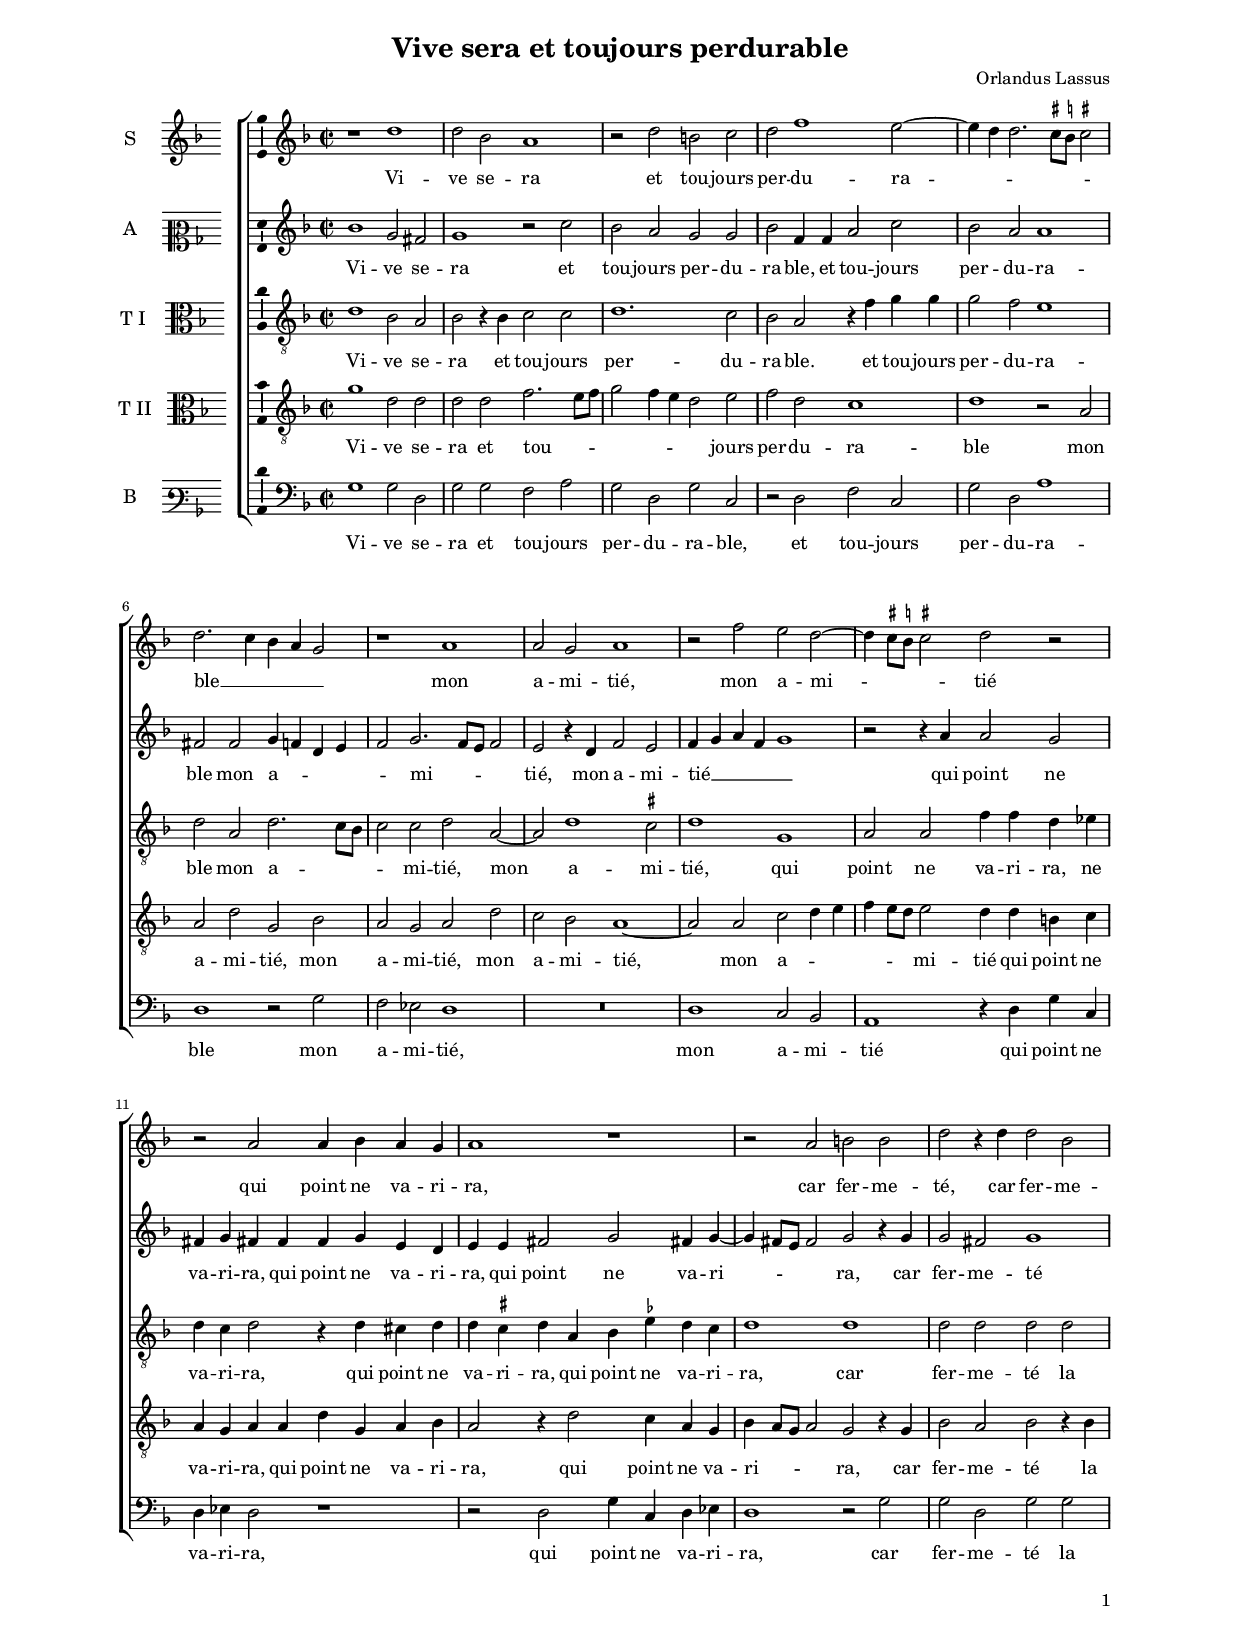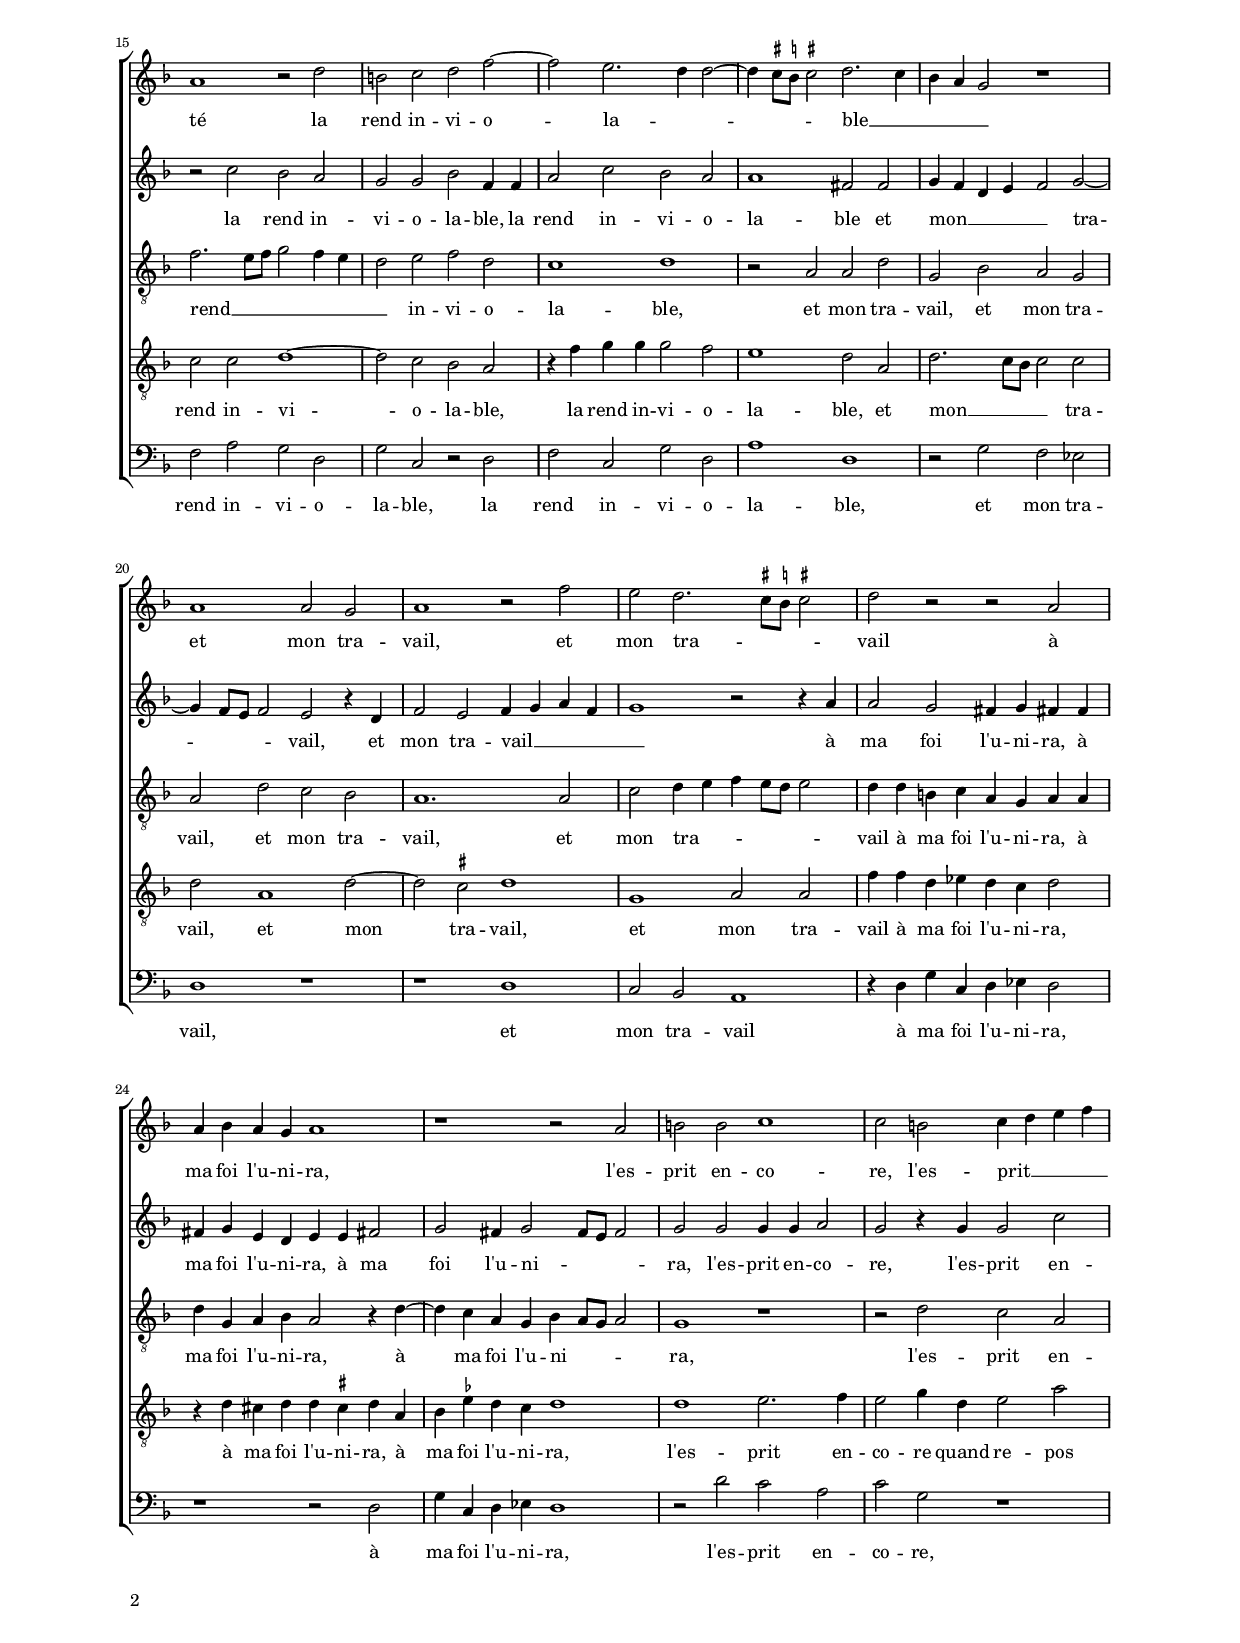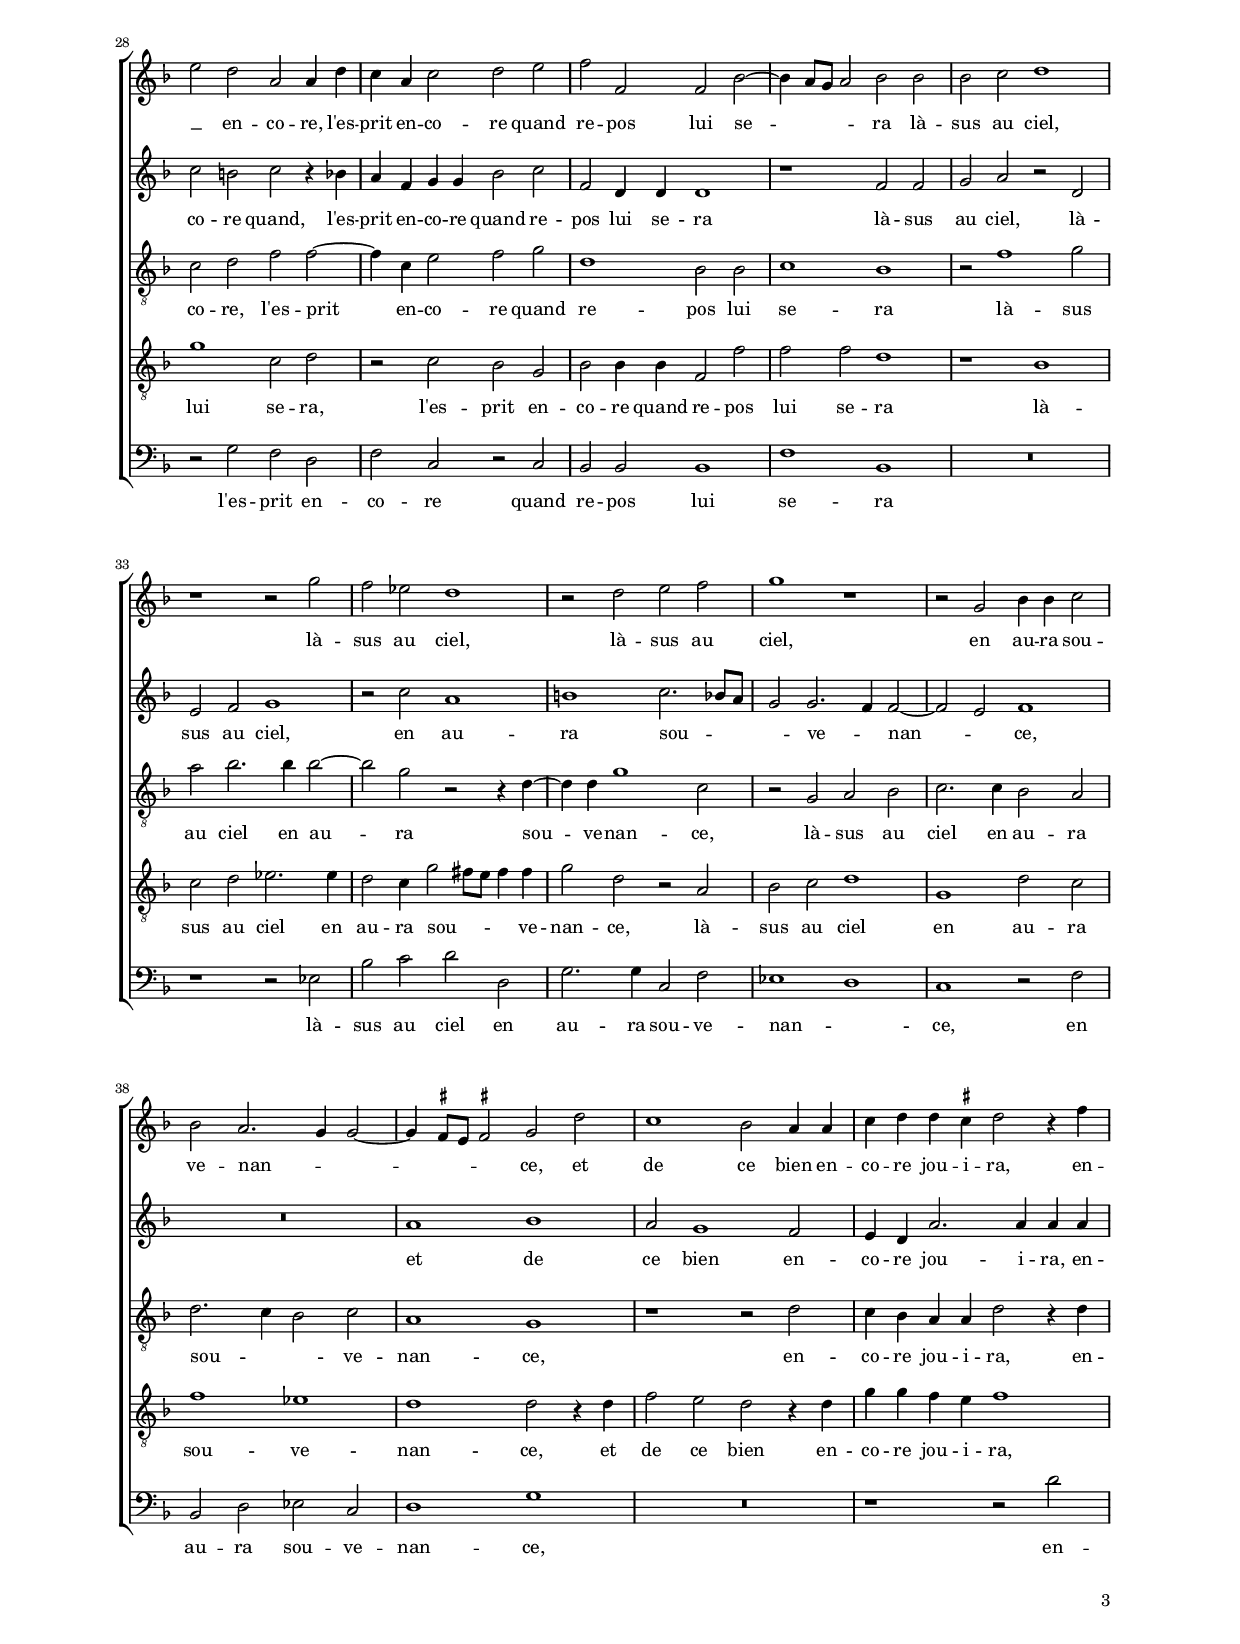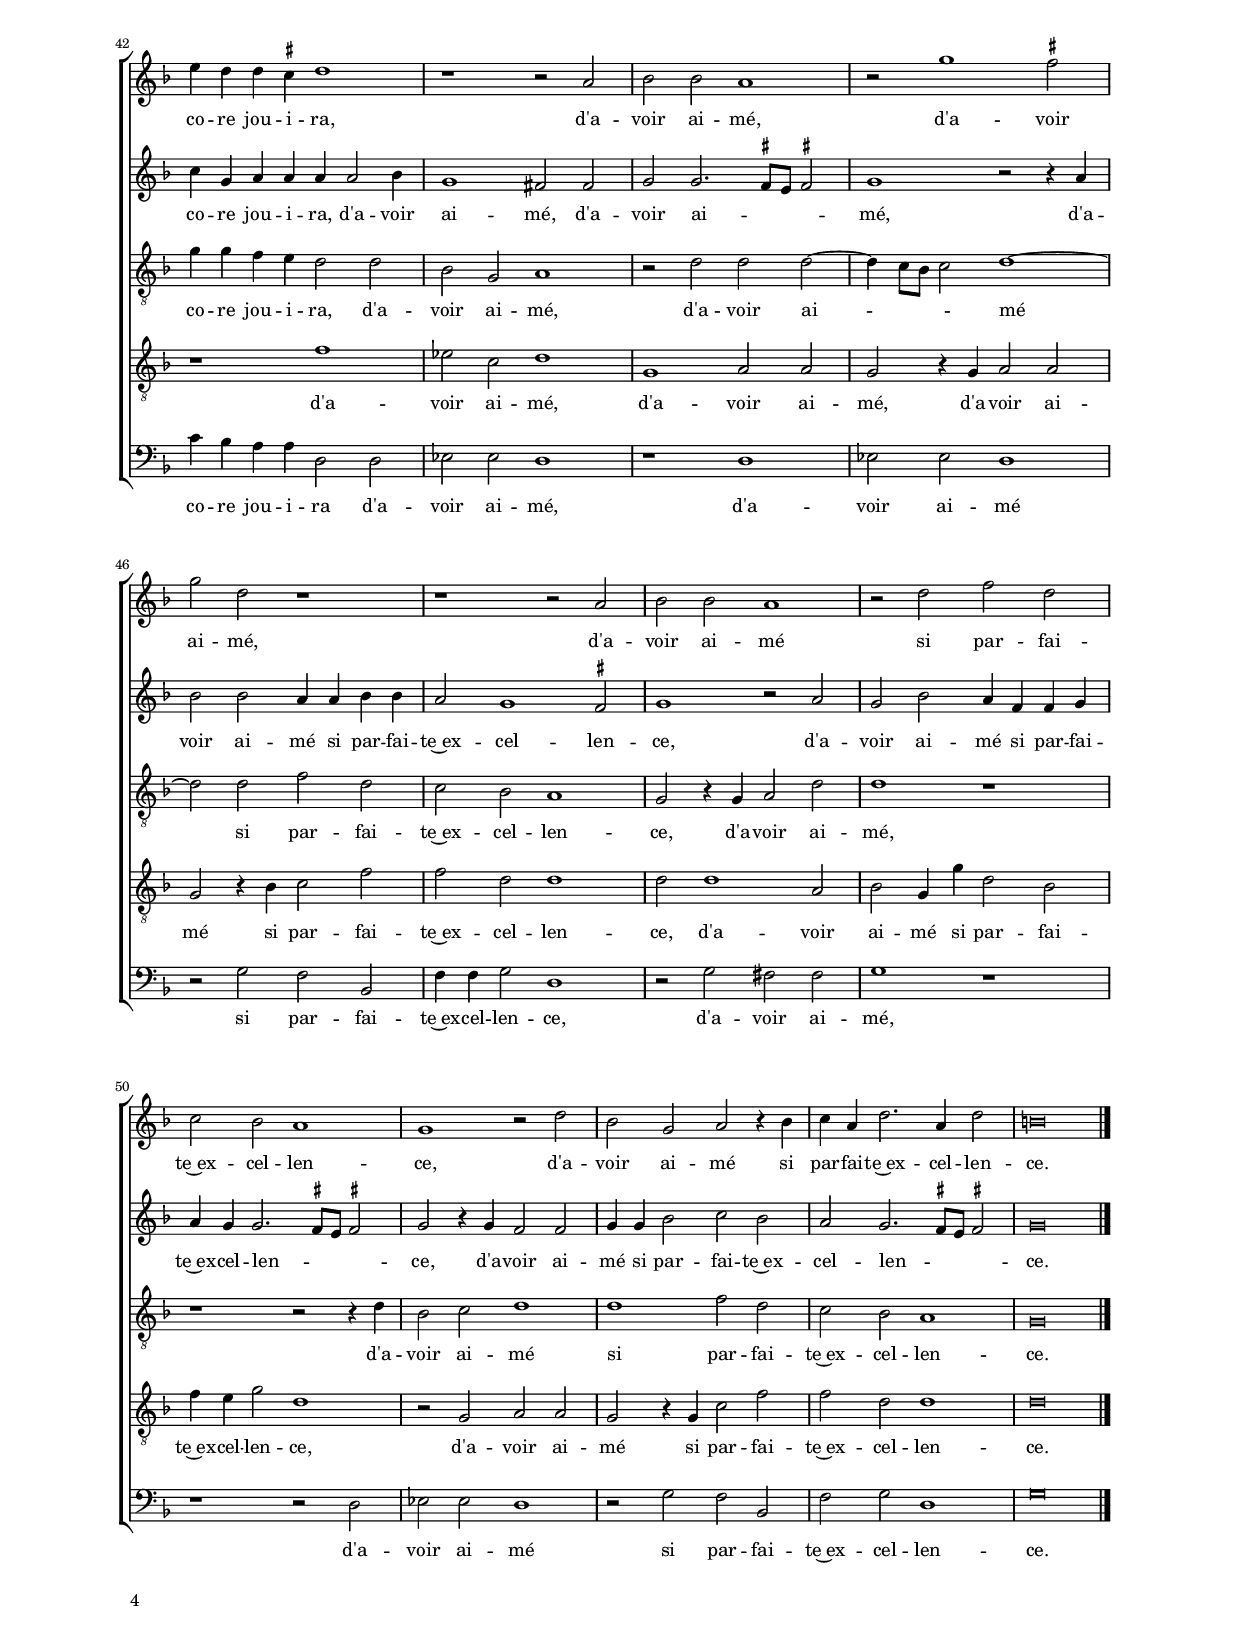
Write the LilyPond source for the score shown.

\header
{
  title="Vive sera et toujours perdurable"
  composer=\markup { \column { "Orlandus Lassus" \vspace #0.5 } }
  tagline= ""
}

\version "2.24.1"
\language deutsch
#(set-global-staff-size 15)
% #(set-default-paper-size "letter")
#(ly:set-option 'point-and-click #f)




	ficta = { \once \set suggestAccidentals = ##t }

	forget = #(define-music-function (music) (ly:music?) #{
		\accidentalStyle forget
		$music
		\accidentalStyle default
		#})

    
    
\paper
	{
	top-margin = 1.8 \cm
	bottom-margin = 1.2 \cm
	left-margin = 2.2 \cm
	right-margin = 2.2 \cm
	ragged-bottom = ##f
	ragged-last-bottom = ##f
	print-page-number = ##f
	system-system-spacing = #'((basic-distance . 17) (minimum-distance . 14) (padding . 7) (strechability . 150))
	oddFooterMarkup=\markup   \fill-line { "" \fromproperty #'page:page-number-string }
	evenFooterMarkup=\markup  \fill-line { \fromproperty #'page:page-number-string "" }
	last-bottom-spacing = #'((basic-distance . 12) (minimum-distance . 7) (padding . 4))
	systems-per-page = 3
%   page-count = 3
%	min-systems-per-page = 3
%	print-all-headers = ##t
%	print-first-page-number = ##t
%	first-page-number = 1
	}

	
global = {
	\key f \major
	\time 2/2 \set Score.measureLength = #(ly:make-moment 2/1)
	\set Score.tempoHideNote = ##t
	\tempo 2 = 90
	\skip 1*2*54 \bar "|."
	}
    

incipitcantus = \markup { \score {
	{
	\set Staff.instrumentName = \markup { \fontsize #1 "S" }
	\key f \major
	\clef violin
	s4 \bar ""
	}
	\layout  {
	raggedright = ##t
	indent = 1 \cm
	line-width = 2\cm
	\context { \Staff \remove Time_signature_engraver }
	\override Staff.Clef.Y-extent = #'(0 . 0)
	}} \hspace #1 }

      
incipitaltus = \markup { \score {
	{
	\set Staff.instrumentName = \markup { \fontsize #1 "A" }
	\key f \major
	\clef mezzosoprano
	s4 \bar ""
	}
	\layout  {
	raggedright = ##t
	indent = 1 \cm
	line-width = 2\cm
	\context { \Staff \remove Time_signature_engraver }
	\override Staff.Clef.Y-extent = #'(0 . 0)
	}} \hspace #1 }


incipittenor = \markup { \score {
	{
	\set Staff.instrumentName = \markup { \fontsize #1 "T I" }
	\key f \major
	\clef alto
	s4 \bar ""
	}
	\layout  {
	raggedright = ##t
	indent = 1 \cm
	line-width = 2\cm
	\context { \Staff \remove Time_signature_engraver }
	\override Staff.Clef.Y-extent = #'(0 . 0)
	}} \hspace #1 }
      
      
incipitquintus = \markup { \score {
	{
	\set Staff.instrumentName = \markup { \fontsize #1 "T II" }
	\key f \major
	\clef alto
	s4 \bar ""
	}
	\layout  {
	raggedright = ##t
	indent = 1 \cm
	line-width = 2\cm
	\context { \Staff \remove Time_signature_engraver }
	\override Staff.Clef.Y-extent = #'(0 . 0)
	}} \hspace #1 }
      
      
incipitbassus = \markup { \score {
	{
	\set Staff.instrumentName = \markup { \fontsize #1 "B" }
	\key f \major
	\clef varbaritone
	s4 \bar ""
	}
	\layout  {
	raggedright = ##t
	indent = 1 \cm
	line-width = 2\cm
	\context { \Staff \remove Time_signature_engraver }
	\override Staff.Clef.Y-extent = #'(0 . 0)
	}} \hspace #1 }


cantus =  \relative c''
	{
	r1 d
	d2 b a1
	r2 d h c
	d2 f1 e2~
%5
	e4 d d2. \ficta cis8 \ficta h \ficta cis!2 |
	d2. c4 b a g2
	r1 a
	a2 g a1
	r2 f' e d~
%10
    d4 \ficta cis8 \ficta h \ficta cis!2 d r |
	r2 a a4 b a g
	a1 r
	r2 a h h
    d2 r4 d d2 b
%15
	a1 r2 d |
	h2 c d f~
	f2 e2. d4 d2~
	d4 \ficta cis8 \ficta h \ficta cis!2 d2. \forget c4
	b4 a g2 r1
%20
	a1 a2 g |
	a1 r2 f'
	e2 d2. \ficta cis8 \ficta h \ficta cis!2
	d2 r r a
	a4 b a g a1
%25
	r1 r2 a |
	h2 h c1
	c2 h c4 d e f
	e2 d a a4 d
	c4 a c2 d e
%30
	f2 f, f b~ |
	b4 a8 g a2 b b
	b2 c d1
	r1 r2 g
	f2 es d1
%35
	r2 d e f |
	g1 r
	r2 g, b4 b c2
	b2 a2. g4 g2~
	g4 \ficta fis8 e \ficta fis!2 g d'
%40
	c1 b2 a4 a |
	c4 d d \ficta cis d2 r4 f
	e4 d d \ficta cis d1
	r1 r2 a
	b2 b a1
%45
	r2 g'1 \ficta fis2 |
	g2 d r1
	r1 r2 a
	b2 b a1
	r2 d f d
%50
	c2 b a1 |
	g1 r2 d'
	b2 g a r4 b
	c4 a d2. a4 d2
	h\breve |
	}


altus =  \relative c'
	{
	b'1 g2 fis
	g1 r2 c
	b2 a g g
	b2 f4 f a2 c
%5
	b2 a a1 |
	fis2 fis g4 f d e
	f2 g2. f8 e f2
	e2 r4 d f2 e
	f4 g a f g1
%10
	r2 r4 a a2 g |
	fis4 g fis! fis fis g e d
	e4 e fis2 g fis!4 g~
	g4 fis8 e fis2 g r4 g
	g2 fis g1
%15
	r2 c b a |
	g2 g b f4 f
	a2 c b a
	a1 fis2 fis
	g4 f d e f2 g~
%20
	g4 f8 e f2 e r4 d |
	f2 e f4 g a f
	g1 r2 r4 a
	a2 g fis4 g fis! fis
	fis4 g e d e4 e fis!2
%25
	g2 fis4 g2 fis8 e fis2 |
	g2 g g4 g a2
	g2 r4 g g2 c
	c2 h c r4 b
	a4 f g g b2 c
%30
	f,2 d4 d d1 |
	r1 f2 f
	g2 a r d,
	e2 f g1
	r2 c a1
%35
	h1 c2. b8 a |
	g2 g2. f4 f2~
	f2 e f1
	R\breve
	a1 b
%40
	a2 g1 f2 |
	e4 d a'2. a4 a a
	c4 g a a a4 a2 b4
	g1 fis2 fis
	g2 g2. \ficta fis8 e \ficta fis!2
%45
	g1 r2 r4 a |
	b2 b a4 a b b
	a2 g1 \ficta fis2
	g1 r2 a
	g2 b a4 f f g
%50
	a4 g g2. \ficta fis8 e \ficta fis!2 |
	g2 r4 g f2 f
	g4 g b2 c b
	a2 g2. \ficta fis8 e \ficta fis!2
	g\breve |
	}


tenor =  \relative c'
	{
	d1 b2 a
	b2 r4 b c2 c
	d1. c2
	b2 a r4 f' g g
%5
	g2 f e1 |
	d2 a d2. c8 b
	c2 c d a~
	a2 d1 \ficta cis2
	d1 g,
%10
	a2 a f'4 f d es |
	d4 c d2 r4 d cis d
	d4 \ficta cis d a b \ficta es d \forget c
	d1 d
	d2 d d d
%15
	f2. e8 f g2 f4 e |
	d2 e f d
	c1 d
	r2 a a d
	g,2 b a g
%20
	a2 d c b |
	a1. a2
	c2 d4 e f4 e8 d e2
	d4 d h c a g a a
	d4 g, a b a2 r4 d~
%25
	d4 c a g b4 a8 g a2 |
	g1 r
	r2 d' c a
	c2 d f f~
	f4 c e2 f g
%30
	d1 b2 b |
	c1 b
	r2 f'1 g2
	a2 b2. b4 b2~
	b2 g r r4 d~
%35
	d4 d g1 c,2 |
	r2 g a b
	c2. c4 b2 a
	d2. c4 b2 c
	a1 g
%40
	r1 r2 d' |
	c4 b a a d2 r4 d
	g4 g f e d2 d
	b2 g a1
	r2 d d d~
%45
	d4 c8 b c2 d1~ |
	d2 d f d
	c2 b a1
	g2 r4 g a2 d
	d1 r
%50
	r1 r2 r4 d |
	b2 c d1
	d1 f2 d
	c2 b a1
	g\breve |
	}


quintus  =  \relative c'
	{
	g'1 d2 d
	d2 d f2. e8 f
	g2 f4 e d2 e
	f2 d c1
%5
	d1 r2 a |
	a2 d g, b
	a2 g a d
	c2 b a1~
	a2 a c d4 e
%10
	f4 e8 d e2 d4 d h c |
	a4 g a a d4 g, a b
	a2 r4 d2 c4 a g
	b4 a8 g a2 g r4 g
	b2 a b r4 b
%15
	c2 c d1~ |
	d2 c b a
	r4 f' g g g2 f
	e1 d2 a
	d2. c8 b c2 c
%20
	d2 a1 d2~ |
	d2 \ficta cis d1
	g,1 a2 a
	f'4 f d es d c d2
	r4 d cis d d \ficta cis! d a
%25
	b4 \ficta es d c d1 |
	d1 e2. f4
	e2 g4 d e2 a
	g1 c,2 d
	r2 c b g
%30
	b2 b4 b f2 f' |
	f2 f d1
	r1 b
	c2 d es2. es4
	d2 c4 g'2 fis8 e fis4 fis 
%35
	g2 d r a |
	b2 c d1
	g,1 d'2 c
	f1 es
	d1 d2 r4 d
%40
	f2 e d r4 d |
	g4 g f e f1
	r1 f
	es2 c d1
	g,1 a2 a 
%45
	g2 r4 g a2 a |
	g2 r4 b c2 f
	f2 d d1
	d2 d1 a2
	b2 g4 g' d2 b
%50
	f'4 e g2 d1 |
	r2 g, a a
	g2 r4 g c2 f
	f2 d d1
	d\breve |
	}


bassus  =  \relative c
	{
	g'1 g2 d
	g2 g f a
	g2 d g c,
	r2 d f c
%5
	g'2 d a'1 |
	d,1 r2 g
	f2 es d1
	R\breve
	d1 c2 b
%10
	a1 r4 d g c, |
	d4 es d2 r1
	r2 d g4 c, d es
	d1 r2 g
	g2 d g g
%15
	f2 a g d |
	g2 c, r d
	f2 c g' d
	a'1 d,
	r2 g f es
%20
	d1 r |
	r1 d
	c2 b a1
	r4 d g c, d es d2
	r1 r2 d
%25
	g4 c, d es d1 |
	r2 d' c a
	c2 g r1
	r2 g f d
	f2 c r c
%30
	b2 b b1 |
	f'1 b,
	R\breve
	r1 r2 es
	b'2 c d d,
%35
	g2. g4 c,2 f |
	es1 d
	c1 r2 f
	b,2 d es c
	d1 g
%40
	R\breve |
	r1 r2 d'
	c4 b a a d,2 d
	es2 es d1
	r1 d
%45
	es2 es d1 |
	r2 g f b,
	f'4 f g2 d1
	r2 g fis fis
	g1 r
%50
	r1 r2 d |
	es2 es d1
	r2 g f b,
	f'2 g d1
	g\breve |
	}


lyricscantus = \lyricmode {
    Vi -- ve se -- ra et tou -- jours per -- du -- ra -- _ _ _ _ _ ble __ _ _ _ _
    mon a -- mi -- tié,
    mon a -- mi -- _ _ _ tié qui point ne va -- ri -- ra,
    car fer -- me -- té,
    car fer -- me -- té la rend in -- vi -- o -- la -- _ _ _ _ _ ble __ _ _ _ _
    et mon tra -- vail,
    et mon tra -- _ _ _ vail à ma foi l'u -- ni -- ra,
    l'es -- prit en -- co -- re,
    l'es -- prit __ _ _ _ _ en -- co -- re,
    l'es -- prit en -- co -- re quand re -- pos lui se -- _ _ _ ra
    là -- sus au ciel,
    là -- sus au ciel,
    là -- sus au ciel,
    en au -- ra sou -- ve -- nan -- _ _ _ _ _ ce,
    et de ce bien en -- co -- re jou -- i -- ra,
    en -- co -- re jou -- i -- ra,
    d'a -- voir ai -- mé,
    d'a -- voir ai -- mé,
    d'a -- voir ai -- mé si par -- fai -- te~ex -- cel -- len -- ce,
    d'a -- voir ai -- mé si par -- fai -- te~ex -- cel -- len -- ce.
	}


lyricsaltus = \lyricmode {
    Vi -- ve se -- ra et tou -- jours per -- du -- ra -- ble,
    et tou -- jours per -- du -- ra -- ble
    mon a -- _ _ _ _ mi -- _ _ _ tié,
    mon a -- mi -- tié __ _ _ _ _ qui point ne va -- ri -- ra,
    qui point ne va -- ri -- ra,
    qui point ne va -- ri -- _ _ _ ra,
    car fer -- me -- té la rend in -- vi -- o -- la -- ble,
    la rend in -- vi -- o -- la -- ble
    et mon __ _ _ _ _ tra -- _ _ _ vail,
    et mon tra -- vail __ _ _ _ _ à ma foi l'u -- ni -- ra,
    à ma foi l'u -- ni -- ra,
    à ma foi l'u -- ni -- _ _ _ ra,
    l'es -- prit en -- co -- re,
    l'es -- prit en -- co -- re quand,
    l'es -- prit en -- co -- re quand re -- pos lui se -- ra
    là -- sus au ciel,
    là -- sus au ciel,
    en au -- ra sou -- _ _ _ ve -- _ nan -- _ ce,
    et de ce bien en -- co -- re jou -- i -- ra,
    en -- co -- re jou -- i -- ra,
    d'a -- voir ai -- mé,
    d'a -- voir ai -- _ _ _ mé,
    d'a -- voir ai -- mé si par -- fai -- te~ex -- cel -- len -- ce,
    d'a -- voir ai -- mé si par -- fai -- te~ex -- cel -- len -- _ _ _ ce,
    d'a -- voir ai -- mé si par -- fai -- te~ex -- cel -- len -- _ _ _ ce.
	}


lyricstenor = \lyricmode {
    Vi -- ve se -- ra et tou -- jours per -- du -- ra -- ble.
    et tou -- jours per -- du -- ra -- ble
    mon a -- _ _ _ mi -- tié,
    mon a -- mi -- tié,
    qui point ne va -- ri -- ra,
    ne va -- ri -- ra,
    qui point ne va -- ri -- ra,
    qui point ne va -- ri -- ra,
    car fer -- me -- té la rend __ _ _ _ _ _ _ in -- vi -- o -- la -- ble,
    et mon tra -- vail,
    et mon tra -- vail,
    et mon tra -- vail,
    et mon tra -- _ _ _ _ _ vail à ma foi l'u -- ni -- ra,
    à ma foi l'u -- ni -- ra,
    à ma foi l'u -- ni -- _ _ _ ra,
    l'es -- prit en -- co -- re,
    l'es -- prit en -- co -- re quand re -- pos lui se -- ra
    là -- sus au ciel en au -- ra sou -- ve -- nan -- ce,
    là -- sus au ciel en au -- ra sou -- _ _ ve -- nan -- ce,
    en -- co -- re jou -- i -- ra,
    en -- co -- re jou -- i -- ra,
    d'a -- voir ai -- mé,
    d'a -- voir ai -- _ _ _ mé si par -- fai -- te~ex -- cel -- len -- ce,
    d'a -- voir ai -- mé,
    d'a -- voir ai -- mé si par -- fai -- te~ex -- cel -- len -- ce.
	}


lyricsquintus = \lyricmode {
    Vi -- ve se -- ra et tou -- _ _ _ _ _  _ jours per -- du -- ra -- ble
    mon a -- mi -- tié,
    mon a -- mi -- tié,
    mon a -- mi -- tié,
    mon a -- _ _ _ _ _ mi -- tié qui point ne va -- ri -- ra,
    qui point ne va -- ri -- ra,
    qui point ne va -- ri -- _ _ _ ra,
    car fer -- me -- té la rend in -- vi -- o -- la -- ble,
    la rend in -- vi -- o -- la -- ble,
    et mon __ _ _ _ tra -- vail,
    et mon tra -- vail,
    et mon tra -- vail à ma foi l'u -- ni -- ra,
    à ma foi l'u -- ni -- ra,
    à ma foi l'u -- ni -- ra,
    l'es -- prit en -- co -- re quand re -- pos lui se -- ra,
    l'es -- prit en -- co -- re quand re -- pos lui se -- ra
    là -- sus au ciel en au -- ra sou -- _ _ _ ve -- nan -- ce,
    là -- sus au ciel en au -- ra sou -- ve -- nan -- ce,
    et de ce bien en -- co -- re jou -- i -- ra,
    d'a -- voir ai -- mé,
    d'a -- voir ai -- mé,
    d'a -- voir ai -- mé si par -- fai -- te~ex -- cel -- len -- ce,
    d'a -- voir ai -- mé si par -- fai -- te~ex -- cel -- len -- ce,
    d'a -- voir ai -- mé si par -- fai -- te~ex -- cel -- len -- ce.
	}


lyricsbassus = \lyricmode {
    Vi -- ve se -- ra et tou -- jours per -- du -- ra -- ble,
    et tou -- jours per -- du -- ra -- ble
    mon a -- mi -- tié,
    mon a -- mi -- tié qui point ne va -- ri -- ra,
    qui point ne va -- ri -- ra,
    car fer -- me -- té la rend in -- vi -- o -- la -- ble,
    la rend in -- vi -- o -- la -- ble,
    et mon tra -- vail,
    et mon tra -- vail à ma foi l'u -- ni -- ra,
    à ma foi l'u -- ni -- ra,
    l'es -- prit en -- co -- re,
    l'es -- prit en -- co -- re quand re -- pos lui se -- ra
    là -- sus au ciel en au -- ra sou -- ve -- nan -- _ ce,
    en au -- ra sou -- ve -- nan -- ce,
    en -- co -- re jou -- i -- ra
    d'a -- voir ai -- mé,
    d'a -- voir ai -- mé si par -- fai -- te~ex -- cel -- len -- ce,
    d'a -- voir ai -- mé,
    d'a -- voir ai -- mé si par -- fai -- te~ex -- cel -- len -- ce.
	}


\score
{  
	\transpose c c {
	\new ChoirStaff \with { \override StaffGrouper.staff-staff-spacing.basic-distance = #12 }
	<<

	\new Staff << \global
	\new Voice="v1" {
		\set Staff.instrumentName=\incipitcantus
%		\set Staff.instrumentName= "S"
		\set Staff.midiInstrument = "reed organ"
		\clef violin
		\cantus }
	\new Lyrics \lyricsto "v1" {\lyricscantus }
	>>


	\new Staff << \global
	\new Voice="v2" {
		\set Staff.instrumentName=\incipitaltus
%		\set Staff.instrumentName= "A"
		\set Staff.midiInstrument = "reed organ"
		\clef violin % "G_8"
		\altus}
	\new Lyrics \lyricsto "v2" {\lyricsaltus }
	>>


	\new Staff << \global
	\new Voice="v3" {
		\set Staff.instrumentName=\incipittenor
%		\set Staff.instrumentName= "T"
		\set Staff.midiInstrument = "reed organ"
		\clef "G_8"
		\tenor }
	\new Lyrics \lyricsto "v3" {\lyricstenor }
	>>


	\new Staff << \global
	\new Voice="v5" {
		\set Staff.instrumentName=\incipitquintus
%		\set Staff.instrumentName= "Q"
		\set Staff.midiInstrument = "reed organ"
		\clef "G_8"
		\quintus}
	\new Lyrics \lyricsto "v5" {\lyricsquintus }
	>>


	\new Staff << \global
	\new Voice="v4" {
		\set Staff.instrumentName=\incipitbassus
%		\set Staff.instrumentName= "B"
		\set Staff.midiInstrument = "reed organ"
		\clef bass 
		\bassus }
	\new Lyrics \lyricsto "v4" {\lyricsbassus}
	>>

	>>
	} % transpose

	\layout
	{
	indent = 2\cm
	\context { \Lyrics \override VerticalAxisGroup.nonstaff-relatedstaff-spacing.padding = #1.4 }
%	\context { \Lyrics \override LyricText.font-size = #1 }
	\context { \Staff \override TimeSignature.break-visibility = #end-of-line-invisible }
	\context { \Staff \consists Ambitus_engraver }
%   \context { \Staff \consists "Custos_engraver" }
%   \context { \Staff \override Custos.style = #'mensural }
%	\context { \Voice \override Slur.transparent = ##t }
	\context { \Score \override BarNumber.padding = #2 }
	\context { \Voice \override NoteHead.style = #'baroque }
	}

\midi
	{
    	
	}

}


% EOF
